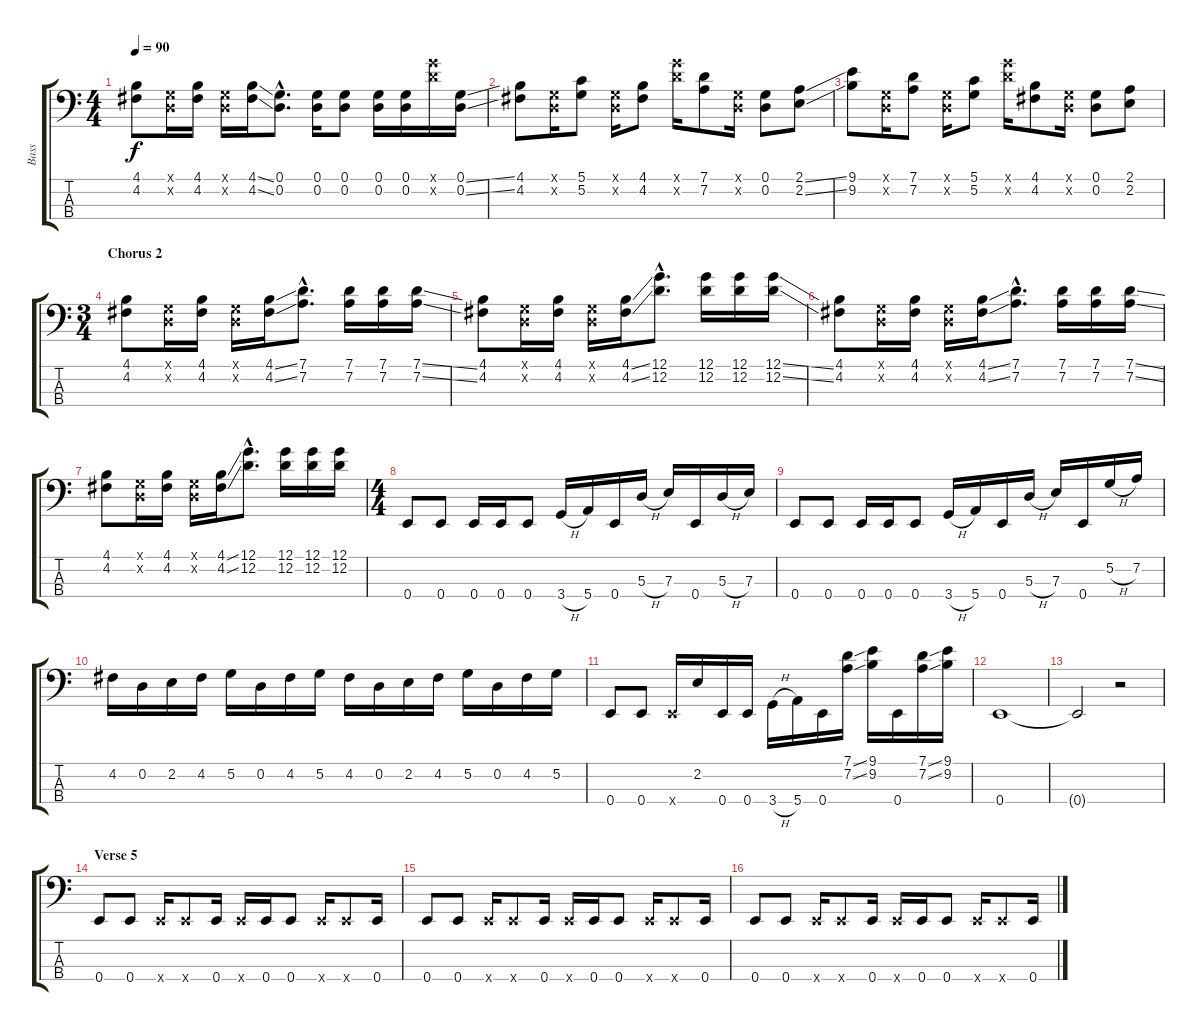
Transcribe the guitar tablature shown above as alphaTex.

\track ("Bass" "Bass") {instrument slapbass1}
\staff {score tabs}
\tuning (G2 D2 A1 E1) {hide}
\ts (4 4)
\tempo 90
\clef f4
\ks c
(4.1 4.2).8{dy f} (0.1{x} 0.2{x}).16 (4.1 4.2).16 (0.1{x} 0.2{x}).16 (4.1{ss} 4.2{ss}).16 (0.1{hac} 0.2{hac}).8{d} (0.1 0.2).16 (0.1 0.2).8 (0.1 0.2).16 (0.1 0.2).16 (12.1{x} 12.2{x}).16 (0.1{ss} 0.2{ss}).16 |
(4.1 4.2).8 (0.1{x} 0.2{x}).16 (5.1 5.2).8 (0.1{x} 0.2{x}).16 (4.1 4.2).8 (12.1{x} 12.2{x}).16 (7.1 7.2).8 (0.1{x} 0.2{x}).16 (0.1 0.2).8 (2.1{ss} 2.2{ss}).8 |
(9.1 9.2).8 (0.1{x} 0.2{x}).16 (7.1 7.2).8 (0.1{x} 0.2{x}).16 (5.1 5.2).8 (12.1{x} 12.2{x}).16 (4.1 4.2).8 (0.1{x} 0.2{x}).16 (0.1 0.2).8 (2.1 2.2).8 |
\ts (3 4)
\section ("" "Chorus 2")
(4.1 4.2).8 (0.1{x} 0.2{x}).16 (4.1 4.2).16 (0.1{x} 0.2{x}).16 (4.1{ss} 4.2{ss}).16 (7.1{hac} 7.2{hac}).8{d} (7.1 7.2).16 (7.1 7.2).16 (7.1{ss} 7.2{ss}).16 |
(4.1 4.2).8 (0.1{x} 0.2{x}).16 (4.1 4.2).16 (0.1{x} 0.2{x}).16 (4.1{ss} 4.2{ss}).16 (12.1{hac} 12.2{hac}).8{d} (12.1 12.2).16 (12.1 12.2).16 (12.1{ss} 12.2{ss}).16 |
(4.1 4.2).8 (0.1{x} 0.2{x}).16 (4.1 4.2).16 (0.1{x} 0.2{x}).16 (4.1{ss} 4.2{ss}).16 (7.1{hac} 7.2{hac}).8{d} (7.1 7.2).16 (7.1 7.2).16 (7.1{ss} 7.2{ss}).16 |
(4.1 4.2).8 (0.1{x} 0.2{x}).16 (4.1 4.2).16 (0.1{x} 0.2{x}).16 (4.1{ss} 4.2{ss}).16 (12.1{hac} 12.2{hac}).8{d} (12.1 12.2).16 (12.1 12.2).16 (12.1 12.2).16 |
\ts (4 4)
0.4.8 0.4.8 0.4.16 0.4.16 0.4.8 3.4{h}.16 5.4.16 0.4.16 5.3{h}.16 7.3.16 0.4.16 5.3{h}.16 7.3.16 |
0.4.8 0.4.8 0.4.16 0.4.16 0.4.8 3.4{h}.16 5.4.16 0.4.16 5.3{h}.16 7.3.16 0.4.16 5.2{h}.16 7.2.16 |
4.2.16 0.2.16 2.2.16 4.2.16 5.2.16 0.2.16 4.2.16 5.2.16 4.2.16 0.2.16 2.2.16 4.2.16 5.2.16 0.2.16 4.2.16 5.2.16 |
0.4.8 0.4.8 0.4{x}.16 2.2.16 0.4.16 0.4.16 3.4{h}.16 5.4.16 0.4.16 (7.1{ss} 7.2{ss}).16 (9.1 9.2).16 0.4.16 (7.1{ss} 7.2{ss}).16 (9.1 9.2).16 |
0.4.1 |
0.4{t}.2 r.2 |
\section ("" "Verse 5")
0.4.8 0.4.8 0.4{x}.16 0.4{x}.8 0.4.16 0.4{x}.16 0.4.16 0.4.8 0.4{x}.16 0.4{x}.8 0.4.16 |
0.4.8 0.4.8 0.4{x}.16 0.4{x}.8 0.4.16 0.4{x}.16 0.4.16 0.4.8 0.4{x}.16 0.4{x}.8 0.4.16 |
0.4.8 0.4.8 0.4{x}.16 0.4{x}.8 0.4.16 0.4{x}.16 0.4.16 0.4.8 0.4{x}.16 0.4{x}.8 0.4.16
